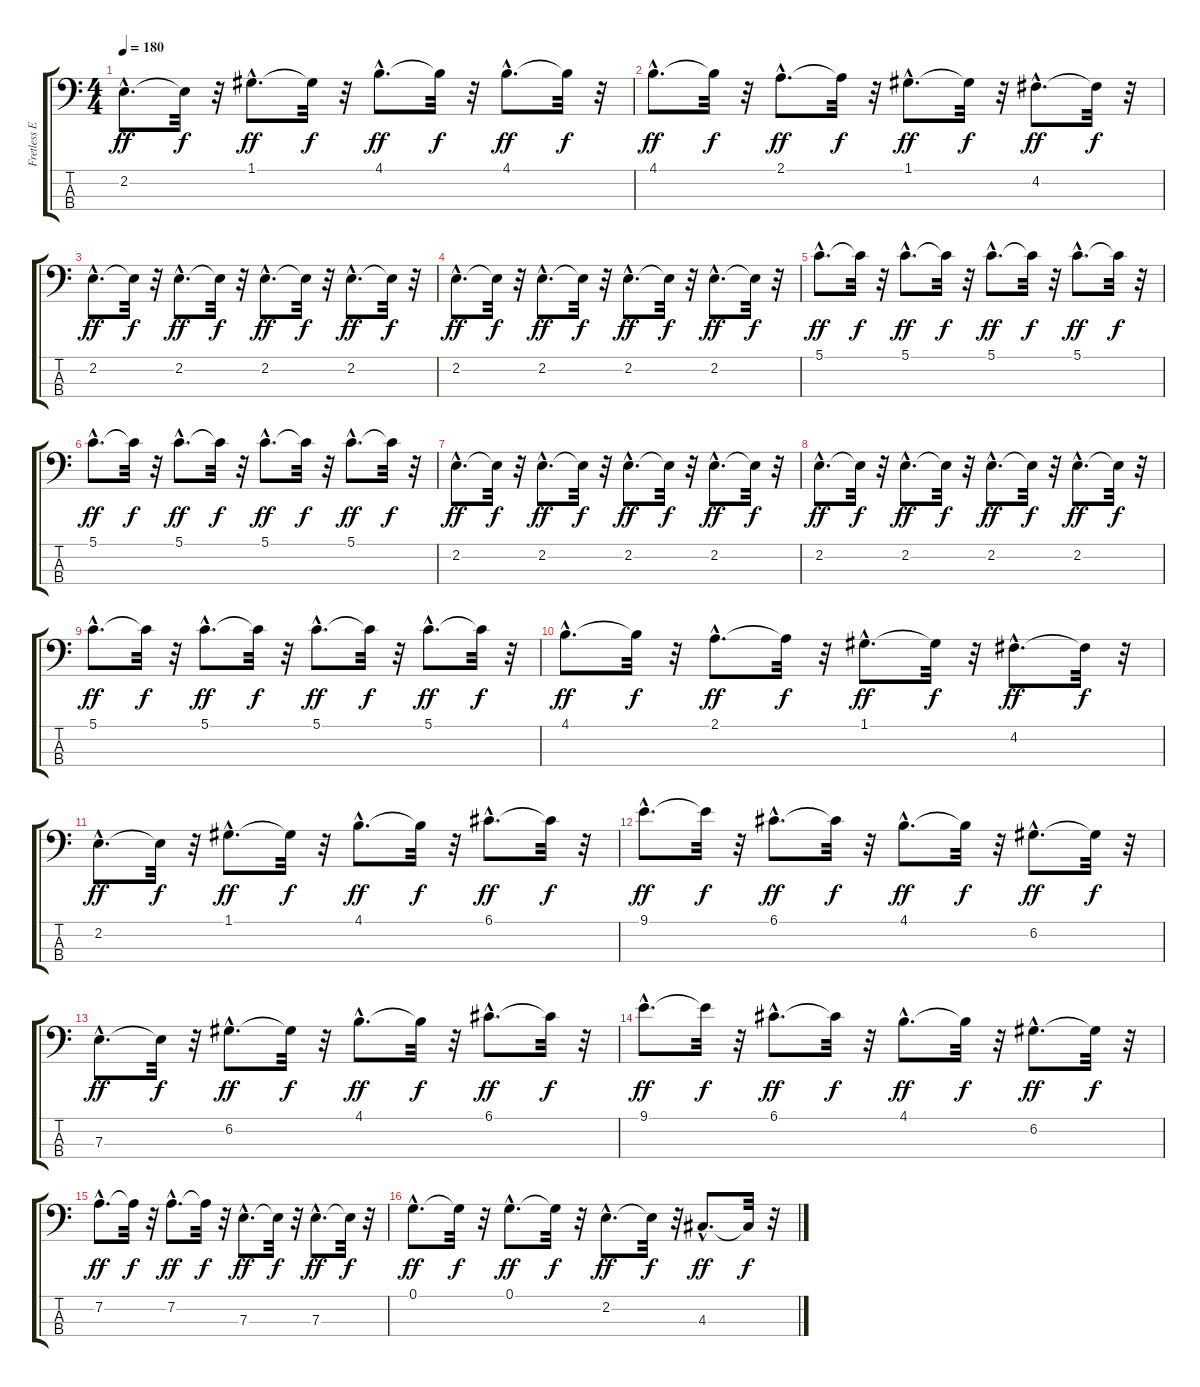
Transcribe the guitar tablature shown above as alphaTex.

\track ("Fretless E. Bass" "Fretless E") {instrument fretlessbass}
\staff {score tabs}
\tuning (G2 D2 A1 E1) {hide}
\ts (4 4)
\tempo 180
\clef f4
\ks c
2.2{hac}.8{d dy ff} 2.2{t}.32{dy f} r.32 1.1{hac}.8{d dy ff} 1.1{t}.32{dy f} r.32 4.1{hac}.8{d dy ff} 4.1{t}.32{dy f} r.32 4.1{hac}.8{d dy ff} 4.1{t}.32{dy f} r.32 |
4.1{hac}.8{d dy ff} 4.1{t}.32{dy f} r.32 2.1{hac}.8{d dy ff} 2.1{t}.32{dy f} r.32 1.1{hac}.8{d dy ff} 1.1{t}.32{dy f} r.32 4.2{hac}.8{d dy ff} 4.2{t}.32{dy f} r.32 |
2.2{hac}.8{d dy ff} 2.2{t}.32{dy f} r.32 2.2{hac}.8{d dy ff} 2.2{t}.32{dy f} r.32 2.2{hac}.8{d dy ff} 2.2{t}.32{dy f} r.32 2.2{hac}.8{d dy ff} 2.2{t}.32{dy f} r.32 |
2.2{hac}.8{d dy ff} 2.2{t}.32{dy f} r.32 2.2{hac}.8{d dy ff} 2.2{t}.32{dy f} r.32 2.2{hac}.8{d dy ff} 2.2{t}.32{dy f} r.32 2.2{hac}.8{d dy ff} 2.2{t}.32{dy f} r.32 |
5.1{hac}.8{d dy ff} 5.1{t}.32{dy f} r.32 5.1{hac}.8{d dy ff} 5.1{t}.32{dy f} r.32 5.1{hac}.8{d dy ff} 5.1{t}.32{dy f} r.32 5.1{hac}.8{d dy ff} 5.1{t}.32{dy f} r.32 |
5.1{hac}.8{d dy ff} 5.1{t}.32{dy f} r.32 5.1{hac}.8{d dy ff} 5.1{t}.32{dy f} r.32 5.1{hac}.8{d dy ff} 5.1{t}.32{dy f} r.32 5.1{hac}.8{d dy ff} 5.1{t}.32{dy f} r.32 |
2.2{hac}.8{d dy ff} 2.2{t}.32{dy f} r.32 2.2{hac}.8{d dy ff} 2.2{t}.32{dy f} r.32 2.2{hac}.8{d dy ff} 2.2{t}.32{dy f} r.32 2.2{hac}.8{d dy ff} 2.2{t}.32{dy f} r.32 |
2.2{hac}.8{d dy ff} 2.2{t}.32{dy f} r.32 2.2{hac}.8{d dy ff} 2.2{t}.32{dy f} r.32 2.2{hac}.8{d dy ff} 2.2{t}.32{dy f} r.32 2.2{hac}.8{d dy ff} 2.2{t}.32{dy f} r.32 |
5.1{hac}.8{d dy ff} 5.1{t}.32{dy f} r.32 5.1{hac}.8{d dy ff} 5.1{t}.32{dy f} r.32 5.1{hac}.8{d dy ff} 5.1{t}.32{dy f} r.32 5.1{hac}.8{d dy ff} 5.1{t}.32{dy f} r.32 |
4.1{hac}.8{d dy ff} 4.1{t}.32{dy f} r.32 2.1{hac}.8{d dy ff} 2.1{t}.32{dy f} r.32 1.1{hac}.8{d dy ff} 1.1{t}.32{dy f} r.32 4.2{hac}.8{d dy ff} 4.2{t}.32{dy f} r.32 |
2.2{hac}.8{d dy ff} 2.2{t}.32{dy f} r.32 1.1{hac}.8{d dy ff} 1.1{t}.32{dy f} r.32 4.1{hac}.8{d dy ff} 4.1{t}.32{dy f} r.32 6.1{hac}.8{d dy ff} 6.1{t}.32{dy f} r.32 |
9.1{hac}.8{d dy ff} 9.1{t}.32{dy f} r.32 6.1{hac}.8{d dy ff} 6.1{t}.32{dy f} r.32 4.1{hac}.8{d dy ff} 4.1{t}.32{dy f} r.32 6.2{hac}.8{d dy ff} 6.2{t}.32{dy f} r.32 |
7.3{hac}.8{d dy ff} 7.3{t}.32{dy f} r.32 6.2{hac}.8{d dy ff} 6.2{t}.32{dy f} r.32 4.1{hac}.8{d dy ff} 4.1{t}.32{dy f} r.32 6.1{hac}.8{d dy ff} 6.1{t}.32{dy f} r.32 |
9.1{hac}.8{d dy ff} 9.1{t}.32{dy f} r.32 6.1{hac}.8{d dy ff} 6.1{t}.32{dy f} r.32 4.1{hac}.8{d dy ff} 4.1{t}.32{dy f} r.32 6.2{hac}.8{d dy ff} 6.2{t}.32{dy f} r.32 |
7.2{hac}.8{d dy ff} 7.2{t}.32{dy f} r.32 7.2{hac}.8{d dy ff} 7.2{t}.32{dy f} r.32 7.3{hac}.8{d dy ff} 7.3{t}.32{dy f} r.32 7.3{hac}.8{d dy ff} 7.3{t}.32{dy f} r.32 |
0.1{hac}.8{d dy ff} 0.1{t}.32{dy f} r.32 0.1{hac}.8{d dy ff} 0.1{t}.32{dy f} r.32 2.2{hac}.8{d dy ff} 2.2{t}.32{dy f} r.32 4.3{hac}.8{d dy ff} 4.3{t}.32{dy f} r.32
